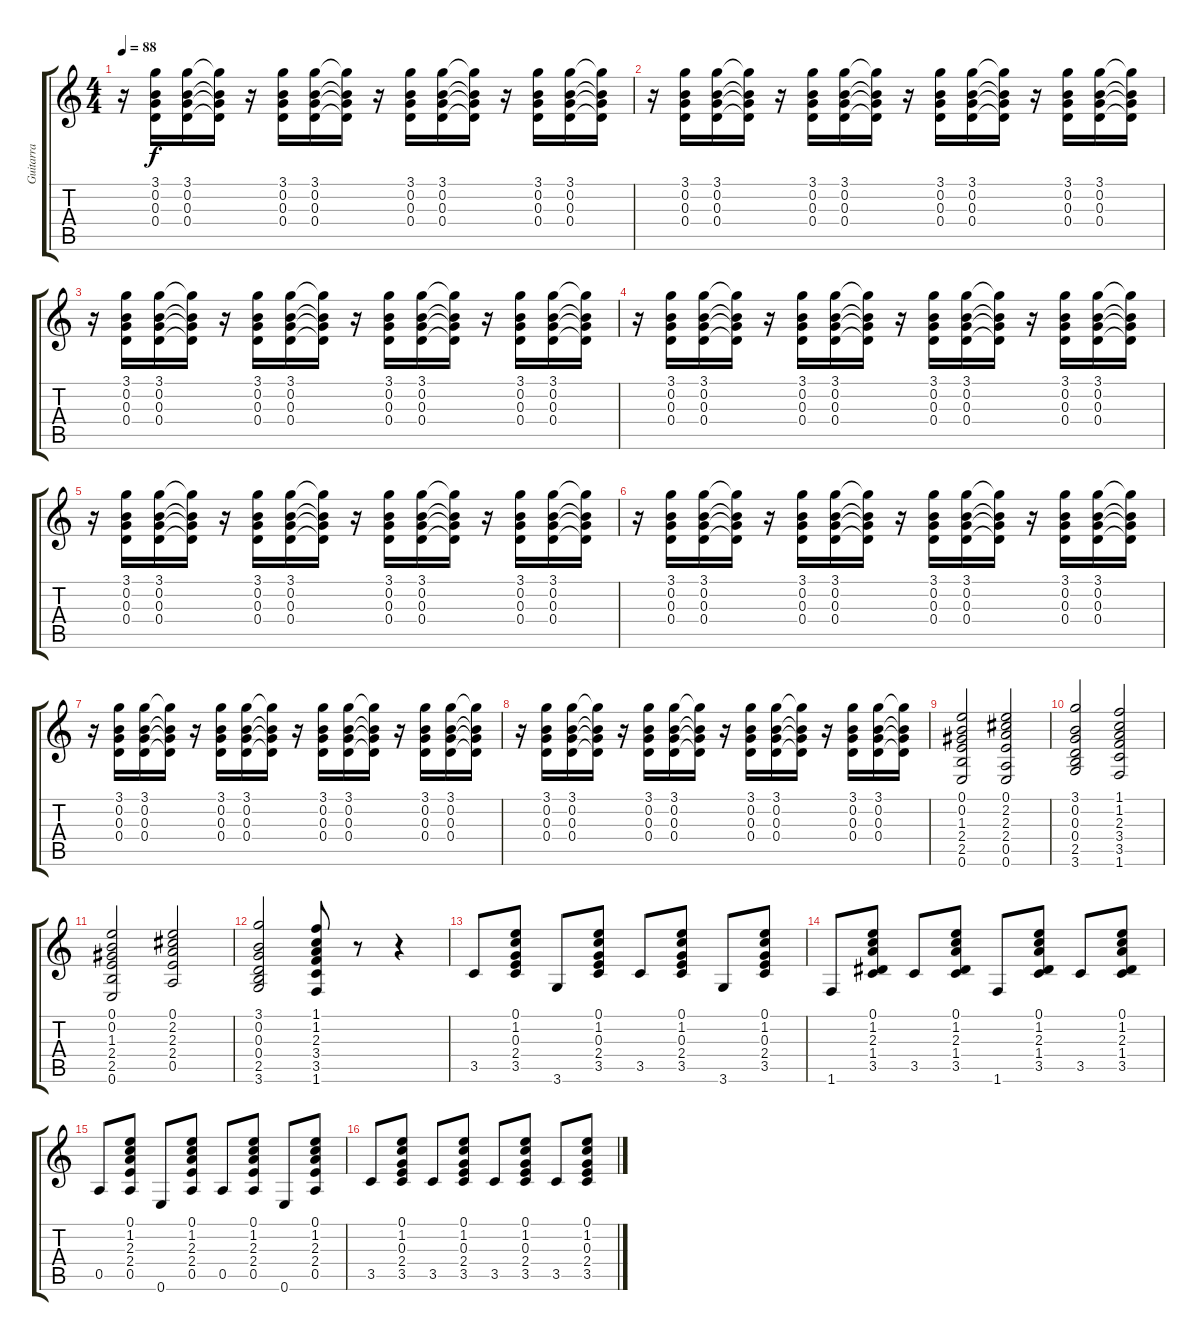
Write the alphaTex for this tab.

\track ("Guitarra" "Guitarra") {instrument acousticguitarnylon}
\staff {score tabs}
\tuning (E4 B3 G3 D3 A2 E2) {hide}
\ts (4 4)
\tempo 88
\clef g2
\ks c
r.16{dy f} (3.1 0.2 0.3 0.4).16 (3.1 0.2 0.3 0.4).16 (3.1{t} 0.2{t} 0.3{t} 0.4{t}).16 r.16 (3.1 0.2 0.3 0.4).16 (3.1 0.2 0.3 0.4).16 (3.1{t} 0.2{t} 0.3{t} 0.4{t}).16 r.16 (3.1 0.2 0.3 0.4).16 (3.1 0.2 0.3 0.4).16 (3.1{t} 0.2{t} 0.3{t} 0.4{t}).16 r.16 (3.1 0.2 0.3 0.4).16 (3.1 0.2 0.3 0.4).16 (3.1{t} 0.2{t} 0.3{t} 0.4{t}).16 |
r.16 (3.1 0.2 0.3 0.4).16 (3.1 0.2 0.3 0.4).16 (3.1{t} 0.2{t} 0.3{t} 0.4{t}).16 r.16 (3.1 0.2 0.3 0.4).16 (3.1 0.2 0.3 0.4).16 (3.1{t} 0.2{t} 0.3{t} 0.4{t}).16 r.16 (3.1 0.2 0.3 0.4).16 (3.1 0.2 0.3 0.4).16 (3.1{t} 0.2{t} 0.3{t} 0.4{t}).16 r.16 (3.1 0.2 0.3 0.4).16 (3.1 0.2 0.3 0.4).16 (3.1{t} 0.2{t} 0.3{t} 0.4{t}).16 |
r.16 (3.1 0.2 0.3 0.4).16 (3.1 0.2 0.3 0.4).16 (3.1{t} 0.2{t} 0.3{t} 0.4{t}).16 r.16 (3.1 0.2 0.3 0.4).16 (3.1 0.2 0.3 0.4).16 (3.1{t} 0.2{t} 0.3{t} 0.4{t}).16 r.16 (3.1 0.2 0.3 0.4).16 (3.1 0.2 0.3 0.4).16 (3.1{t} 0.2{t} 0.3{t} 0.4{t}).16 r.16 (3.1 0.2 0.3 0.4).16 (3.1 0.2 0.3 0.4).16 (3.1{t} 0.2{t} 0.3{t} 0.4{t}).16 |
r.16 (3.1 0.2 0.3 0.4).16 (3.1 0.2 0.3 0.4).16 (3.1{t} 0.2{t} 0.3{t} 0.4{t}).16 r.16 (3.1 0.2 0.3 0.4).16 (3.1 0.2 0.3 0.4).16 (3.1{t} 0.2{t} 0.3{t} 0.4{t}).16 r.16 (3.1 0.2 0.3 0.4).16 (3.1 0.2 0.3 0.4).16 (3.1{t} 0.2{t} 0.3{t} 0.4{t}).16 r.16 (3.1 0.2 0.3 0.4).16 (3.1 0.2 0.3 0.4).16 (3.1{t} 0.2{t} 0.3{t} 0.4{t}).16 |
r.16 (3.1 0.2 0.3 0.4).16 (3.1 0.2 0.3 0.4).16 (3.1{t} 0.2{t} 0.3{t} 0.4{t}).16 r.16 (3.1 0.2 0.3 0.4).16 (3.1 0.2 0.3 0.4).16 (3.1{t} 0.2{t} 0.3{t} 0.4{t}).16 r.16 (3.1 0.2 0.3 0.4).16 (3.1 0.2 0.3 0.4).16 (3.1{t} 0.2{t} 0.3{t} 0.4{t}).16 r.16 (3.1 0.2 0.3 0.4).16 (3.1 0.2 0.3 0.4).16 (3.1{t} 0.2{t} 0.3{t} 0.4{t}).16 |
r.16 (3.1 0.2 0.3 0.4).16 (3.1 0.2 0.3 0.4).16 (3.1{t} 0.2{t} 0.3{t} 0.4{t}).16 r.16 (3.1 0.2 0.3 0.4).16 (3.1 0.2 0.3 0.4).16 (3.1{t} 0.2{t} 0.3{t} 0.4{t}).16 r.16 (3.1 0.2 0.3 0.4).16 (3.1 0.2 0.3 0.4).16 (3.1{t} 0.2{t} 0.3{t} 0.4{t}).16 r.16 (3.1 0.2 0.3 0.4).16 (3.1 0.2 0.3 0.4).16 (3.1{t} 0.2{t} 0.3{t} 0.4{t}).16 |
r.16 (3.1 0.2 0.3 0.4).16 (3.1 0.2 0.3 0.4).16 (3.1{t} 0.2{t} 0.3{t} 0.4{t}).16 r.16 (3.1 0.2 0.3 0.4).16 (3.1 0.2 0.3 0.4).16 (3.1{t} 0.2{t} 0.3{t} 0.4{t}).16 r.16 (3.1 0.2 0.3 0.4).16 (3.1 0.2 0.3 0.4).16 (3.1{t} 0.2{t} 0.3{t} 0.4{t}).16 r.16 (3.1 0.2 0.3 0.4).16 (3.1 0.2 0.3 0.4).16 (3.1{t} 0.2{t} 0.3{t} 0.4{t}).16 |
r.16 (3.1 0.2 0.3 0.4).16 (3.1 0.2 0.3 0.4).16 (3.1{t} 0.2{t} 0.3{t} 0.4{t}).16 r.16 (3.1 0.2 0.3 0.4).16 (3.1 0.2 0.3 0.4).16 (3.1{t} 0.2{t} 0.3{t} 0.4{t}).16 r.16 (3.1 0.2 0.3 0.4).16 (3.1 0.2 0.3 0.4).16 (3.1{t} 0.2{t} 0.3{t} 0.4{t}).16 r.16 (3.1 0.2 0.3 0.4).16 (3.1 0.2 0.3 0.4).16 (3.1{t} 0.2{t} 0.3{t} 0.4{t}).16 |
(0.1 0.2 1.3 2.4 2.5 0.6).2 (0.1 2.2 2.3 2.4 0.5 0.6).2 |
(3.1 0.2 0.3 0.4 2.5 3.6).2 (1.1 1.2 2.3 3.4 3.5 1.6).2 |
(0.1 0.2 1.3 2.4 2.5 0.6).2 (0.1 2.2 2.3 2.4 0.5).2 |
(3.1 0.2 0.3 0.4 2.5 3.6).2 (1.1 1.2 2.3 3.4 3.5 1.6).8 r.8 r.4 |
3.5.8 (0.1 1.2 0.3 2.4 3.5).8 3.6.8 (0.1 1.2 0.3 2.4 3.5).8 3.5.8 (0.1 1.2 0.3 2.4 3.5).8 3.6.8 (0.1 1.2 0.3 2.4 3.5).8 |
1.6.8 (0.1 1.2 2.3 1.4 3.5).8 3.5.8 (0.1 1.2 2.3 1.4 3.5).8 1.6.8 (0.1 1.2 2.3 1.4 3.5).8 3.5.8 (0.1 1.2 2.3 1.4 3.5).8 |
0.5.8 (0.1 1.2 2.3 2.4 0.5).8 0.6.8 (0.1 1.2 2.3 2.4 0.5).8 0.5.8 (0.1 1.2 2.3 2.4 0.5).8 0.6.8 (0.1 1.2 2.3 2.4 0.5).8 |
3.5.8 (0.1 1.2 0.3 2.4 3.5).8 3.5.8 (0.1 1.2 0.3 2.4 3.5).8 3.5.8 (0.1 1.2 0.3 2.4 3.5).8 3.5.8 (0.1 1.2 0.3 2.4 3.5).8
